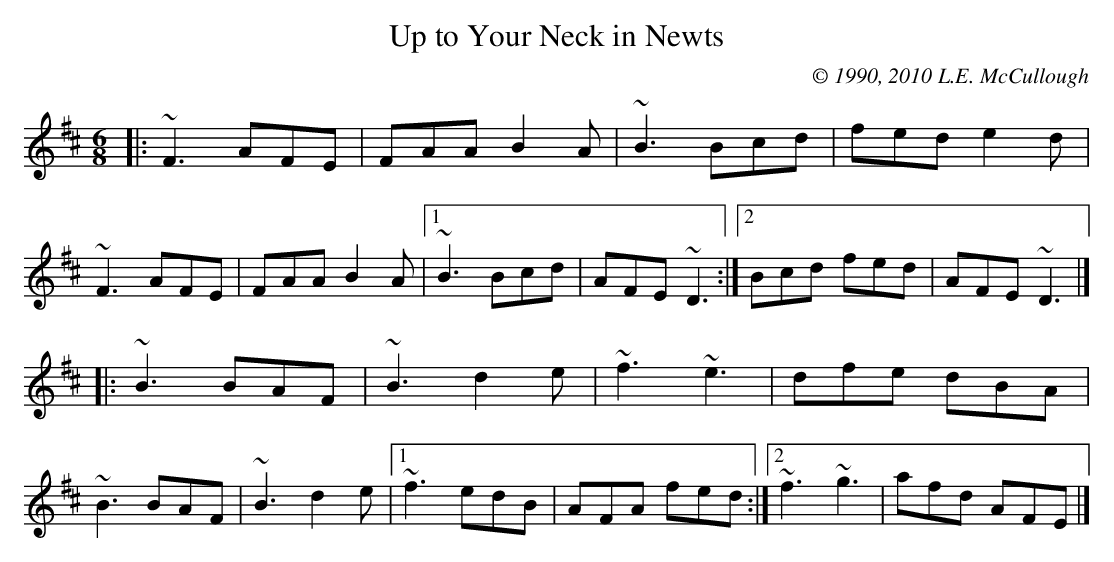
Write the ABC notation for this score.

X:1
T:Up to Your Neck in Newts
C:© 1990, 2010 L.E. McCullough
M:6/8
L:1/8
K:D
|:~F3 AFE|FAA B2A|~B3Bcd|fed e2d|
~F3 AFE|FAA B2A|1 ~B3 Bcd|AFE ~D3:|2 Bcd fed|AFE~D3|]
|:~B3 BAF|~B3 d2e|~f3 ~e3|dfe dBA|
~B3 BAF|~B3 d2e|1 ~f3 edB|AFA fed:|2 ~f3 ~g3|afd AFE|]
